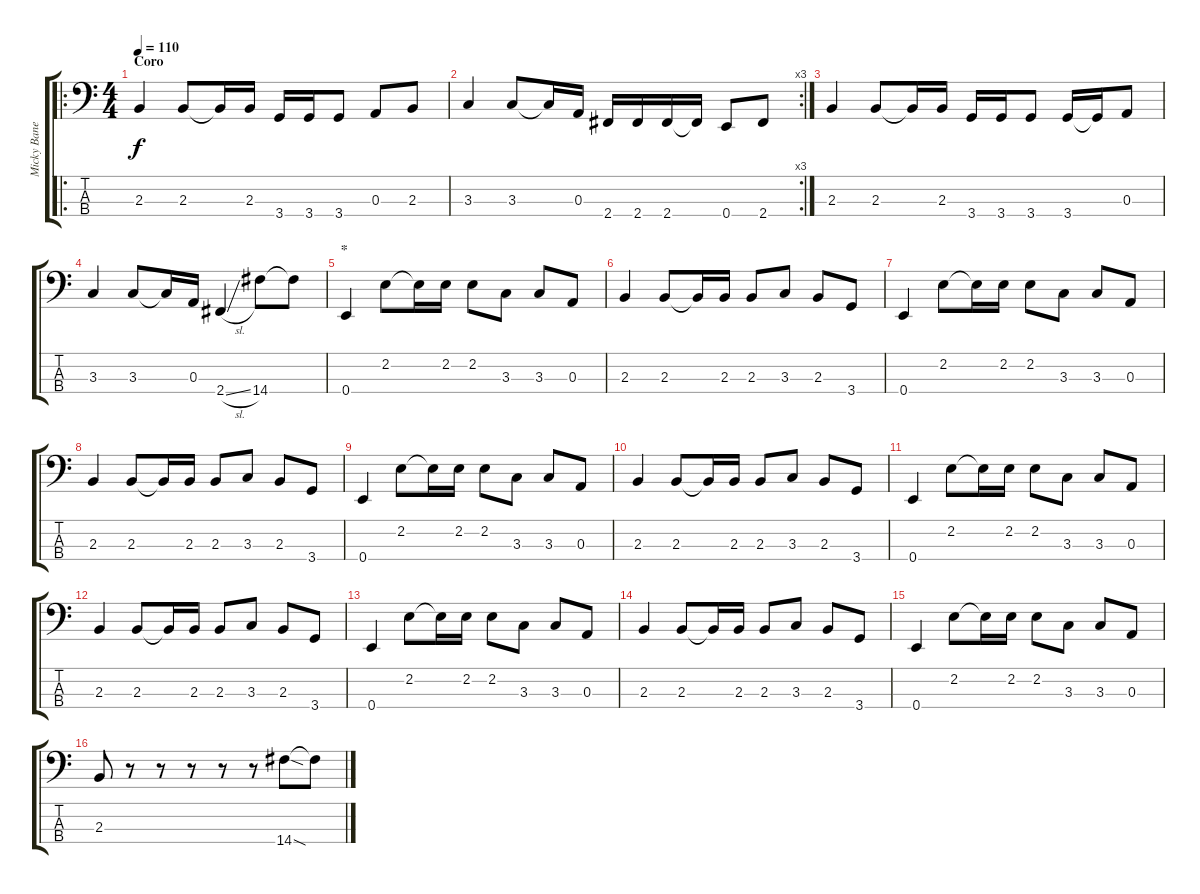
\track ("Micky Bane" "Micky Bane") {instrument electricbasspick}
\staff {score tabs}
\tuning (G2 D2 A1 E1) {hide}
\ro
\ts (4 4)
\section ("" "Coro")
\tempo 110
\clef f4
\ks c
2.3.4{dy f} 2.3.8 2.3{t}.16 2.3.16 3.4.16 3.4.16 3.4.8 0.3.8 2.3.8 |
\rc 3
3.3.4 3.3.8 3.3{t}.16 0.3.16 2.4.16 2.4.16 2.4.16 2.4{t}.16 0.4.8 2.4.8 |
2.3.4 2.3.8 2.3{t}.16 2.3.16 3.4.16 3.4.16 3.4.8 3.4.16 3.4{t}.16 0.3.8 |
3.3.4 3.3.8 3.3{t}.16 0.3.16 2.4{sl}.4 14.4.8 14.4{t}.8 |
\section ("" "*")
0.4.4 2.2.8 2.2{t}.16 2.2.16 2.2.8 3.3.8 3.3.8 0.3.8 |
2.3.4 2.3.8 2.3{t}.16 2.3.16 2.3.8 3.3.8 2.3.8 3.4.8 |
0.4.4 2.2.8 2.2{t}.16 2.2.16 2.2.8 3.3.8 3.3.8 0.3.8 |
2.3.4 2.3.8 2.3{t}.16 2.3.16 2.3.8 3.3.8 2.3.8 3.4.8 |
0.4.4 2.2.8 2.2{t}.16 2.2.16 2.2.8 3.3.8 3.3.8 0.3.8 |
2.3.4 2.3.8 2.3{t}.16 2.3.16 2.3.8 3.3.8 2.3.8 3.4.8 |
0.4.4 2.2.8 2.2{t}.16 2.2.16 2.2.8 3.3.8 3.3.8 0.3.8 |
2.3.4 2.3.8 2.3{t}.16 2.3.16 2.3.8 3.3.8 2.3.8 3.4.8 |
0.4.4 2.2.8 2.2{t}.16 2.2.16 2.2.8 3.3.8 3.3.8 0.3.8 |
2.3.4 2.3.8 2.3{t}.16 2.3.16 2.3.8 3.3.8 2.3.8 3.4.8 |
0.4.4 2.2.8 2.2{t}.16 2.2.16 2.2.8 3.3.8 3.3.8 0.3.8 |
2.3.8 r.8 r.8 r.8 r.8 r.8 14.4{sod}.8 14.4{t}.8
